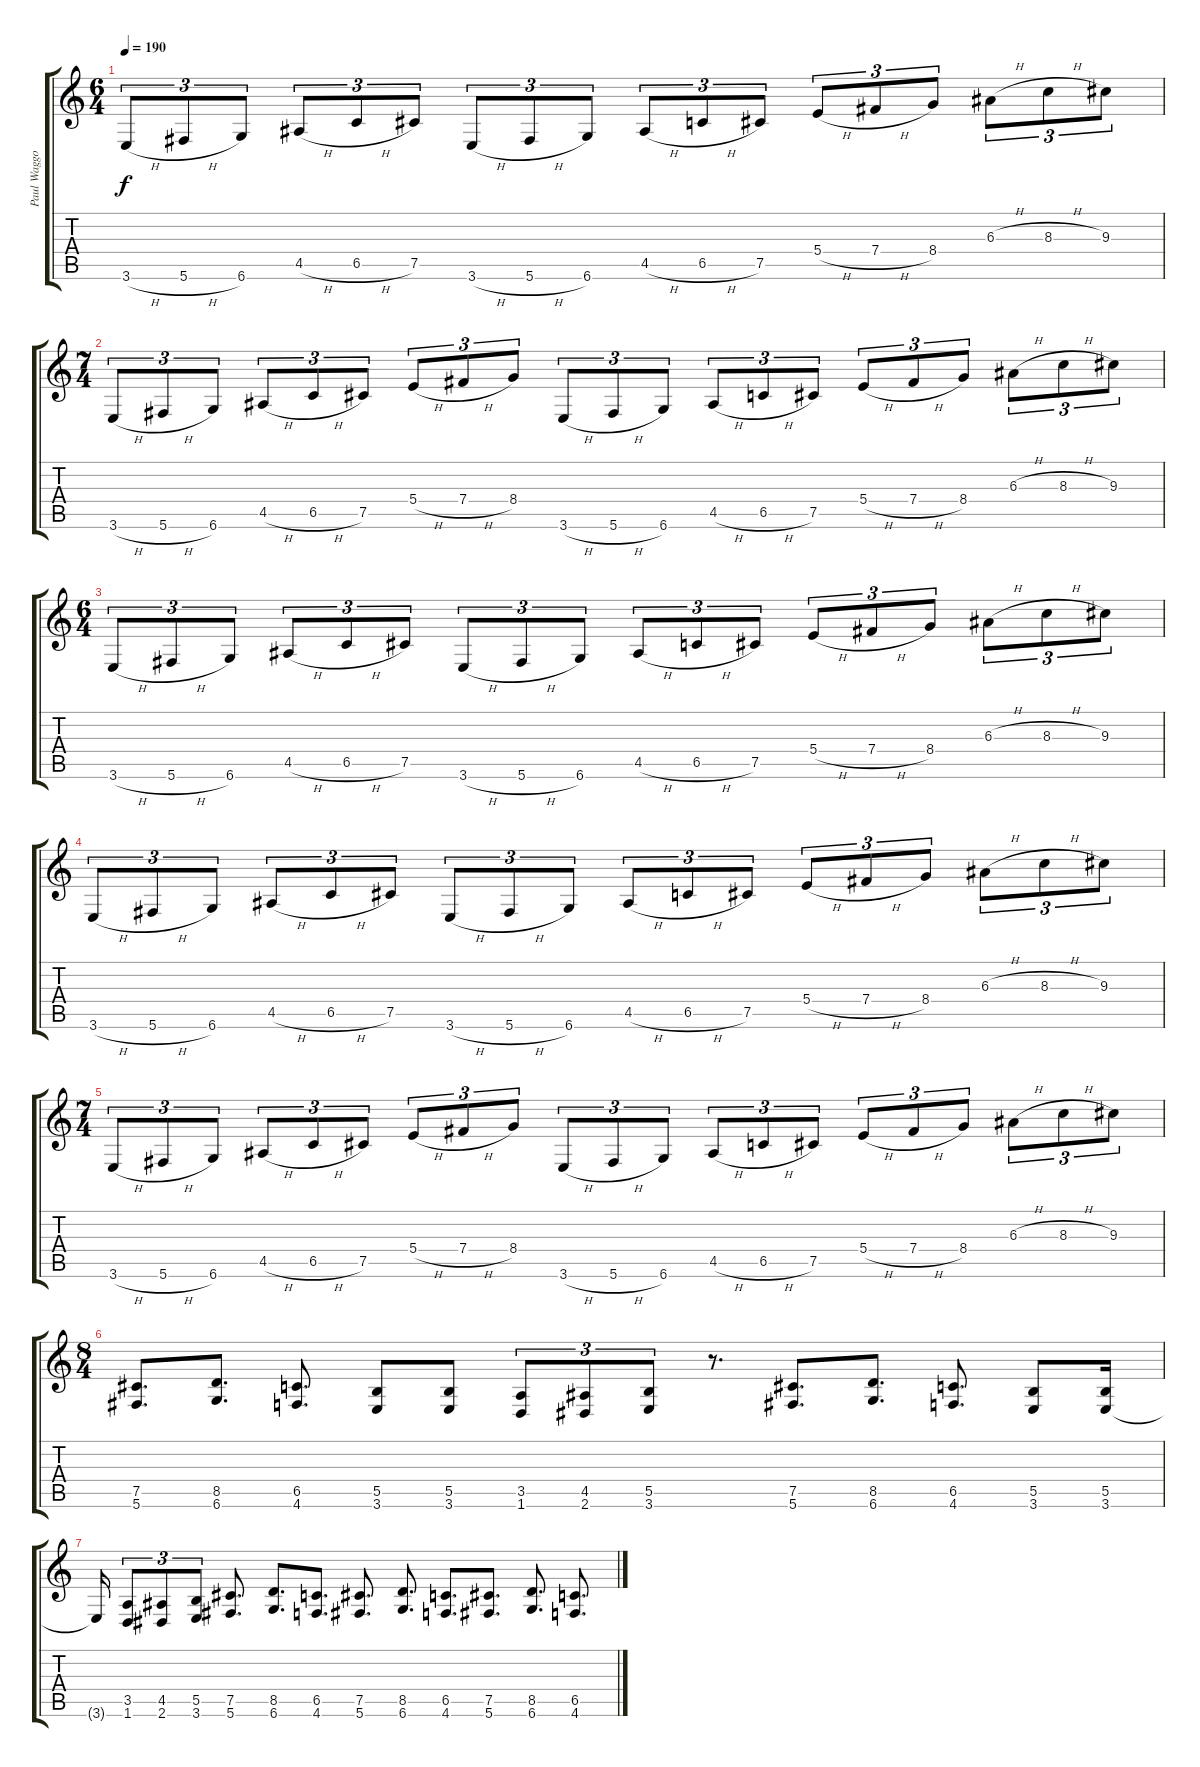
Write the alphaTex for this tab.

\track ("Paul Waggoner" "Paul Waggo") {instrument overdrivenguitar}
\staff {score tabs}
\tuning (Db4 Ab3 E3 B2 Gb2 Db2) {hide}
\ts (6 4)
\tempo 190
\clef g2
\ks c
3.6{h}.8{tu (3 2) dy f} 5.6{h}.8{tu (3 2)} 6.6.8{tu (3 2)} 4.5{h}.8{tu (3 2)} 6.5{h}.8{tu (3 2)} 7.5.8{tu (3 2)} 3.6{h}.8{tu (3 2)} 5.6{h}.8{tu (3 2)} 6.6.8{tu (3 2)} 4.5{h}.8{tu (3 2)} 6.5{h}.8{tu (3 2)} 7.5.8{tu (3 2)} 5.4{h}.8{tu (3 2)} 7.4{h}.8{tu (3 2)} 8.4.8{tu (3 2)} 6.3{h}.8{tu (3 2)} 8.3{h}.8{tu (3 2)} 9.3.8{tu (3 2)} |
\ts (7 4)
3.6{h}.8{tu (3 2)} 5.6{h}.8{tu (3 2)} 6.6.8{tu (3 2)} 4.5{h}.8{tu (3 2)} 6.5{h}.8{tu (3 2)} 7.5.8{tu (3 2)} 5.4{h}.8{tu (3 2)} 7.4{h}.8{tu (3 2)} 8.4.8{tu (3 2)} 3.6{h}.8{tu (3 2)} 5.6{h}.8{tu (3 2)} 6.6.8{tu (3 2)} 4.5{h}.8{tu (3 2)} 6.5{h}.8{tu (3 2)} 7.5.8{tu (3 2)} 5.4{h}.8{tu (3 2)} 7.4{h}.8{tu (3 2)} 8.4.8{tu (3 2)} 6.3{h}.8{tu (3 2)} 8.3{h}.8{tu (3 2)} 9.3.8{tu (3 2)} |
\ts (6 4)
3.6{h}.8{tu (3 2)} 5.6{h}.8{tu (3 2)} 6.6.8{tu (3 2)} 4.5{h}.8{tu (3 2)} 6.5{h}.8{tu (3 2)} 7.5.8{tu (3 2)} 3.6{h}.8{tu (3 2)} 5.6{h}.8{tu (3 2)} 6.6.8{tu (3 2)} 4.5{h}.8{tu (3 2)} 6.5{h}.8{tu (3 2)} 7.5.8{tu (3 2)} 5.4{h}.8{tu (3 2)} 7.4{h}.8{tu (3 2)} 8.4.8{tu (3 2)} 6.3{h}.8{tu (3 2)} 8.3{h}.8{tu (3 2)} 9.3.8{tu (3 2)} |
3.6{h}.8{tu (3 2)} 5.6{h}.8{tu (3 2)} 6.6.8{tu (3 2)} 4.5{h}.8{tu (3 2)} 6.5{h}.8{tu (3 2)} 7.5.8{tu (3 2)} 3.6{h}.8{tu (3 2)} 5.6{h}.8{tu (3 2)} 6.6.8{tu (3 2)} 4.5{h}.8{tu (3 2)} 6.5{h}.8{tu (3 2)} 7.5.8{tu (3 2)} 5.4{h}.8{tu (3 2)} 7.4{h}.8{tu (3 2)} 8.4.8{tu (3 2)} 6.3{h}.8{tu (3 2)} 8.3{h}.8{tu (3 2)} 9.3.8{tu (3 2)} |
\ts (7 4)
3.6{h}.8{tu (3 2)} 5.6{h}.8{tu (3 2)} 6.6.8{tu (3 2)} 4.5{h}.8{tu (3 2)} 6.5{h}.8{tu (3 2)} 7.5.8{tu (3 2)} 5.4{h}.8{tu (3 2)} 7.4{h}.8{tu (3 2)} 8.4.8{tu (3 2)} 3.6{h}.8{tu (3 2)} 5.6{h}.8{tu (3 2)} 6.6.8{tu (3 2)} 4.5{h}.8{tu (3 2)} 6.5{h}.8{tu (3 2)} 7.5.8{tu (3 2)} 5.4{h}.8{tu (3 2)} 7.4{h}.8{tu (3 2)} 8.4.8{tu (3 2)} 6.3{h}.8{tu (3 2)} 8.3{h}.8{tu (3 2)} 9.3.8{tu (3 2)} |
\ts (8 4)
(7.5 5.6).8{d} (8.5 6.6).8{d} (6.5 4.6).8{d} (5.5 3.6).8 (5.5 3.6).8 (3.5 1.6).8{tu (3 2)} (4.5 2.6).8{tu (3 2)} (5.5 3.6).8{tu (3 2)} r.8{d} (7.5 5.6).8{d} (8.5 6.6).8{d} (6.5 4.6).8{d} (5.5 3.6).8 (5.5 3.6).16 |
3.6{t}.16 (3.5 1.6).8{tu (3 2)} (4.5 2.6).8{tu (3 2)} (5.5 3.6).8{tu (3 2)} (7.5 5.6).8{d} (8.5 6.6).8{d} (6.5 4.6).8{d} (7.5 5.6).8{d} (8.5 6.6).8{d} (6.5 4.6).8{d} (7.5 5.6).8{d} (8.5 6.6).8{d} (6.5 4.6).8{d}
